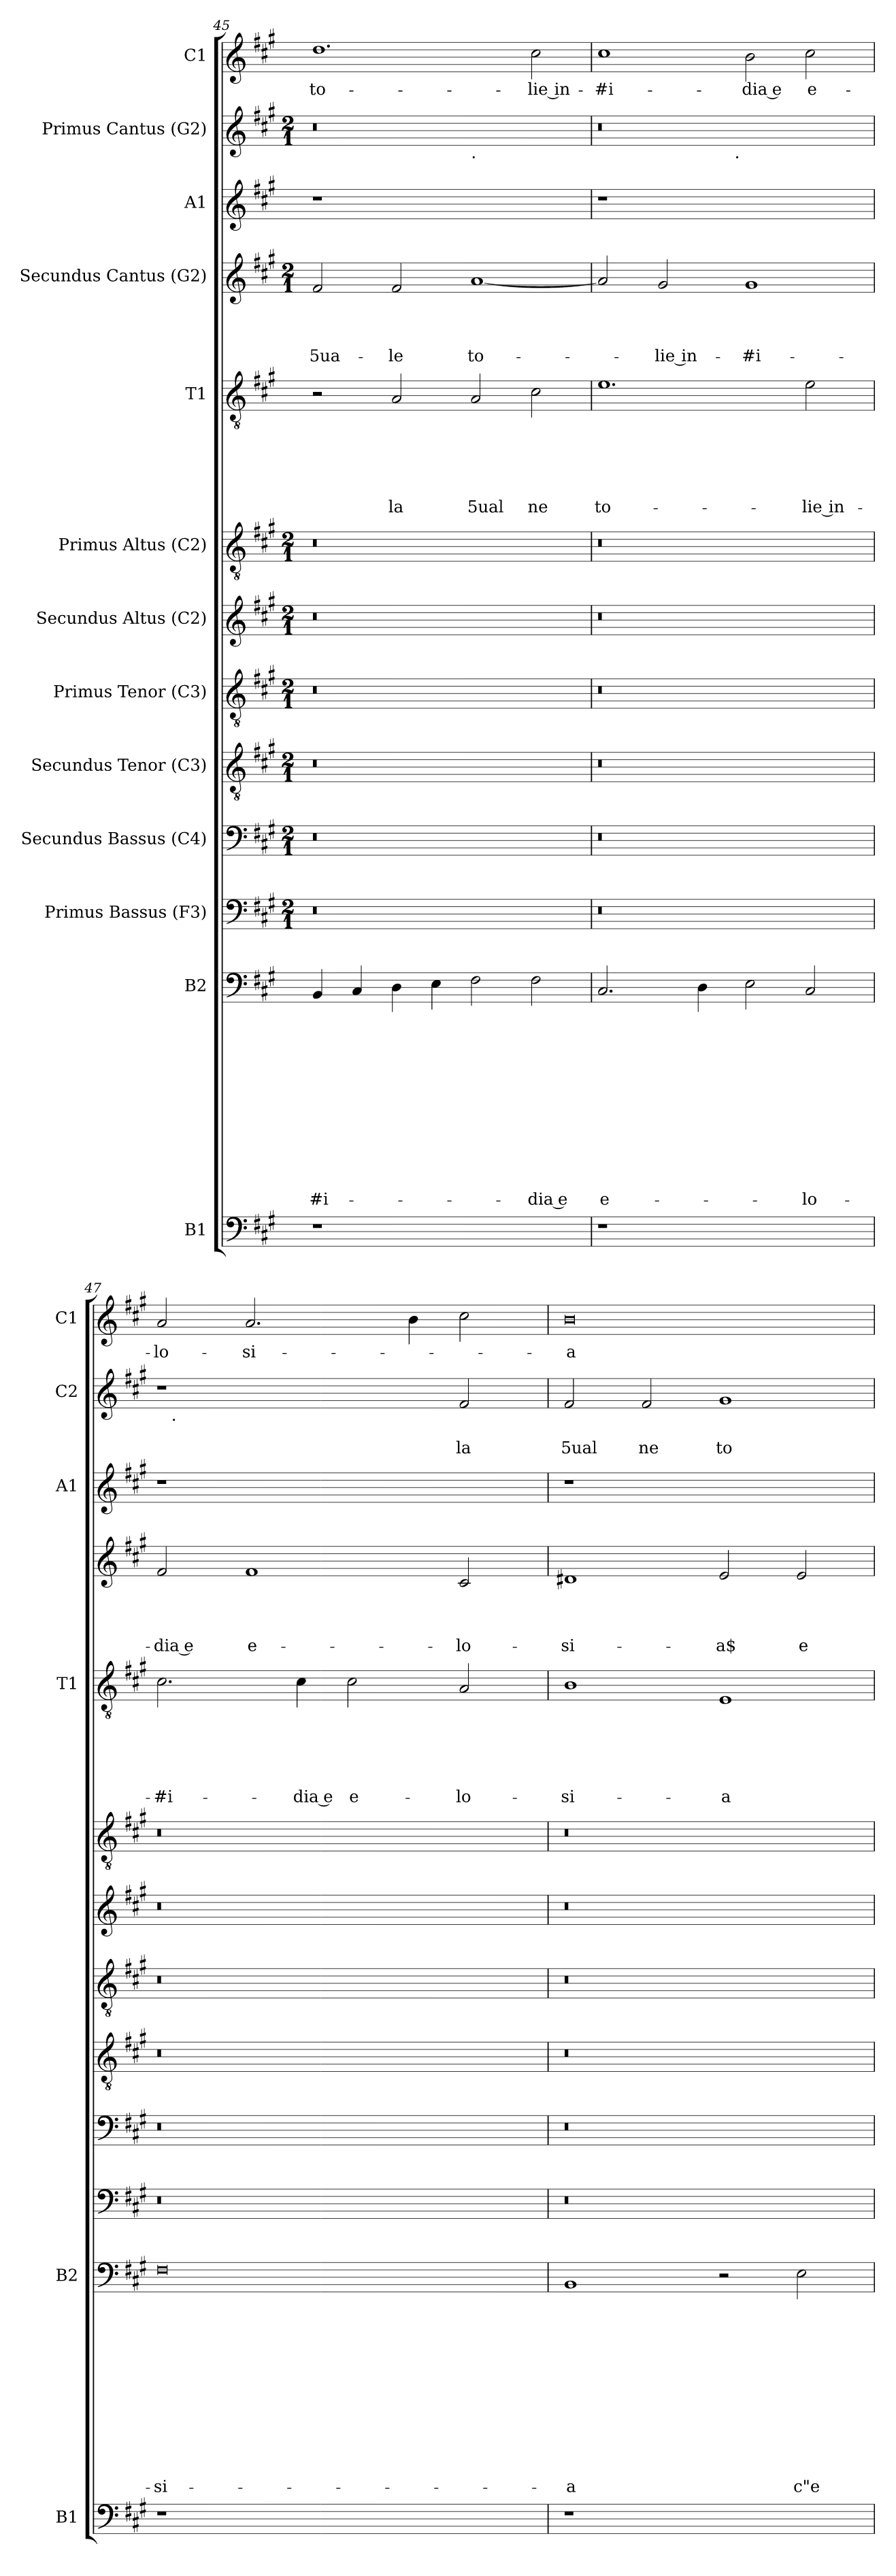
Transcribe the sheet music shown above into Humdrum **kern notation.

**kern	**kern	**text	**text	**text	**text	**text	**text	**text	**text	**text	**text	**text	**text	**kern	**kern	**kern	**kern	**kern	**kern	**kern	**text	**text	**text	**text	**text	**text	**kern	**text	**text	**text	**text	**kern	**kern	**text	**text	**kern	**text
*part13	*part12	*part12	*part12	*part12	*part12	*part12	*part12	*part12	*part12	*part12	*part12	*part12	*part12	*part11	*part10	*part9	*part8	*part7	*part6	*part5	*part5	*part5	*part5	*part5	*part5	*part5	*part4	*part4	*part4	*part4	*part4	*part3	*part2	*part2	*part2	*part1	*part1
*staff13	*staff12	*staff12	*staff12	*staff12	*staff12	*staff12	*staff12	*staff12	*staff12	*staff12	*staff12	*staff12	*staff12	*staff11	*staff10	*staff9	*staff8	*staff7	*staff6	*staff5	*staff5	*staff5	*staff5	*staff5	*staff5	*staff5	*staff4	*staff4	*staff4	*staff4	*staff4	*staff3	*staff2	*staff2	*staff2	*staff1	*staff1
*I"B1	*I"B2	*	*	*	*	*	*	*	*	*	*	*	*	*I"Primus Bassus (F3)	*I"Secundus Bassus (C4)	*I"Secundus Tenor (C3)	*I"Primus Tenor (C3)	*I"Secundus Altus (C2)	*I"Primus Altus (C2)	*I"T1	*	*	*	*	*	*	*I"Secundus Cantus (G2)	*	*	*	*	*I"A1	*I"Primus Cantus (G2)	*	*	*I"C1	*
*I'B1	*I'B2	*	*	*	*	*	*	*	*	*	*	*	*	*	*	*	*	*	*	*I'T1	*	*	*	*	*	*	*	*	*	*	*	*I'A1	*I'C2	*	*	*I'C1	*
*clefF4	*clefF4	*	*	*	*	*	*	*	*	*	*	*	*	*clefF4	*clefF4	*clefGv2	*clefGv2	*clefG2	*clefGv2	*clefGv2	*	*	*	*	*	*	*clefG2	*	*	*	*	*clefG2	*clefG2	*	*	*clefG2	*
*	*	*	*	*	*	*	*	*	*	*	*	*	*	*	*ITrd7c12	*	*	*	*	*	*	*	*	*	*	*	*	*	*	*	*	*	*	*	*	*	*
*k[f#c#g#]	*k[f#c#g#]	*	*	*	*	*	*	*	*	*	*	*	*	*k[f#c#g#]	*k[f#c#g#]	*k[f#c#g#]	*k[f#c#g#]	*k[f#c#g#]	*k[f#c#g#]	*k[f#c#g#]	*	*	*	*	*	*	*k[f#c#g#]	*	*	*	*	*k[f#c#g#]	*k[f#c#g#]	*	*	*k[f#c#g#]	*
*A:	*A:	*	*	*	*	*	*	*	*	*	*	*	*	*A:	*A:	*A:	*A:	*A:	*A:	*A:	*	*	*	*	*	*	*A:	*	*	*	*	*A:	*A:	*	*	*A:	*
*	*	*	*	*	*	*	*	*	*	*	*	*	*	*M2/1	*M2/1	*M2/1	*M2/1	*M2/1	*M2/1	*	*	*	*	*	*	*	*M2/1	*	*	*	*	*	*M2/1	*	*	*	*
=45	=45	=45	=45	=45	=45	=45	=45	=45	=45	=45	=45	=45	=45	=45	=45	=45	=45	=45	=45	=45	=45	=45	=45	=45	=45	=45	=45	=45	=45	=45	=45	=45	=45	=45	=45	=45	=45
!	!	!	!	!	!	!	!	!	!	!	!	!	!LO:LY:b	!	!	!	!	!	!	!	!	!	!	!	!	!	!	!	!	!	!LO:LY:b	!	!	!	!	!	!LO:LY:b
*	*	*	*	*	*	*	*	*	*	*	*	*	*	*	*	*	*	*	*	*	*	*	*	*	*	*	*	*	*	*	*	*	*^	*	*	*	*
1r	4BB/	.	.	.	.	.	.	.	.	.	.	.	-#i-	0r	0r	0r	0r	0r	0r	2r	.	.	.	.	.	.	2f#/	.	.	.	5ua-	1r	0r	1ryy	.	.	1.dd	to-
.	4C#/	.	.	.	.	.	.	.	.	.	.	.	.	.	.	.	.	.	.	.	.	.	.	.	.	.	.	.	.	.	.	.	.	.	.	.	.	.
!	!	!	!	!	!	!	!	!	!	!	!	!	!	!	!	!	!	!	!	!	!	!	!	!	!	!LO:LY:b	!	!	!	!	!LO:LY:b	!	!	!	!	!	!	!
.	4D\	.	.	.	.	.	.	.	.	.	.	.	.	.	.	.	.	.	.	2A/	.	.	.	.	.	la	2f#/	.	.	.	-le	.	.	.	.	.	.	.
.	4E\	.	.	.	.	.	.	.	.	.	.	.	.	.	.	.	.	.	.	.	.	.	.	.	.	.	.	.	.	.	.	.	.	.	.	.	.	.
!	!	!	!	!	!	!	!	!	!	!	!	!	!	!	!	!	!	!	!	!	!	!	!	!	!	!	!	!	!	!	!	!	!	!LO:TX:b:t=.	!	!	!	!
!	!	!	!	!	!	!	!	!	!	!	!	!	!	!	!	!	!	!	!	!	!	!	!	!	!	!LO:LY:b	!	!	!	!	!LO:LY:b	!	!	!	!	!	!	!
1ryy	2F#\	.	.	.	.	.	.	.	.	.	.	.	.	.	.	.	.	.	.	2A/	.	.	.	.	.	5ual	[<1a	.	.	.	to-	1ryy	.	1ryy	.	.	.	.
!	!	!	!	!	!	!	!	!	!	!	!	!	!LO:LY:b:rj	!	!	!	!	!	!	!	!	!	!	!	!	!LO:LY:b	!	!	!	!	!	!	!	!	!	!	!	!LO:LY:b:rj
.	2F#\	.	.	.	.	.	.	.	.	.	.	.	-dia e	.	.	.	.	.	.	2c#\	.	.	.	.	.	ne	.	.	.	.	.	.	.	.	.	.	2cc#\	-lie in-
=46	=46	=46	=46	=46	=46	=46	=46	=46	=46	=46	=46	=46	=46	=46	=46	=46	=46	=46	=46	=46	=46	=46	=46	=46	=46	=46	=46	=46	=46	=46	=46	=46	=46	=46	=46	=46	=46	=46
!	!	!	!	!	!	!	!	!	!	!	!	!	!LO:LY:b	!	!	!	!	!	!	!	!	!	!	!	!	!LO:LY:b	!	!	!	!	!	!	!	!	!	!	!	!LO:LY:b
1r	2.C#/	.	.	.	.	.	.	.	.	.	.	.	e-	0r	0r	0r	0r	0r	0r	1.e	.	.	.	.	.	to-	2a/]	.	.	.	.	1r	0r	2ryy	.	.	1cc#	-#i-
!	!	!	!	!	!	!	!	!	!	!	!	!	!	!	!	!	!	!	!	!	!	!	!	!	!	!	!	!	!	!	!LO:LY:b:rj	!	!	!	!	!	!	!
.	.	.	.	.	.	.	.	.	.	.	.	.	.	.	.	.	.	.	.	.	.	.	.	.	.	.	2g#/	.	.	.	-lie in-	.	.	4...ryy	.	.	.	.
.	4D\	.	.	.	.	.	.	.	.	.	.	.	.	.	.	.	.	.	.	.	.	.	.	.	.	.	.	.	.	.	.	.	.	.	.	.	.	.
!	!	!	!	!	!	!	!	!	!	!	!	!	!	!	!	!	!	!	!	!	!	!	!	!	!	!	!	!	!	!	!	!	!	!LO:TX:b:t=.	!	!	!	!
.	.	.	.	.	.	.	.	.	.	.	.	.	.	.	.	.	.	.	.	.	.	.	.	.	.	.	.	.	.	.	.	.	.	1ryy	.	.	.	.
!	!	!	!	!	!	!	!	!	!	!	!	!	!	!	!	!	!	!	!	!	!	!	!	!	!	!	!	!	!	!	!LO:LY:b	!	!	!	!	!	!	!LO:LY:b:rj
1ryy	2E\	.	.	.	.	.	.	.	.	.	.	.	.	.	.	.	.	.	.	.	.	.	.	.	.	.	1g#	.	.	.	-#i-	1ryy	.	.	.	.	2b\	-dia e
!	!	!	!	!	!	!	!	!	!	!	!	!	!LO:LY:b	!	!	!	!	!	!	!	!	!	!	!	!	!LO:LY:b:rj	!	!	!	!	!	!	!	!	!	!	!	!LO:LY:b
.	2C#/	.	.	.	.	.	.	.	.	.	.	.	-lo-	.	.	.	.	.	.	2e\	.	.	.	.	.	-lie in-	.	.	.	.	.	.	.	.	.	.	2cc#\	e-
.	.	.	.	.	.	.	.	.	.	.	.	.	.	.	.	.	.	.	.	.	.	.	.	.	.	.	.	.	.	.	.	.	.	32ryy	.	.	.	.
!!LO:LB:g=z
=47	=47	=47	=47	=47	=47	=47	=47	=47	=47	=47	=47	=47	=47	=47	=47	=47	=47	=47	=47	=47	=47	=47	=47	=47	=47	=47	=47	=47	=47	=47	=47	=47	=47	=47	=47	=47	=47	=47
!	!	!	!	!	!	!	!	!	!	!	!	!	!LO:LY:b:rj	!	!	!	!	!	!	!	!	!	!	!	!	!LO:LY:b	!	!	!	!	!LO:LY:b:rj	!	!	!	!	!	!	!LO:LY:b
1r	0F#	.	.	.	.	.	.	.	.	.	.	.	-si-	0r	0r	0r	0r	0r	0r	2.c#\	.	.	.	.	.	-#i-	2f#/	.	.	.	-dia e	1r	1r	32ryy	.	.	2a/	-lo-
!	!	!	!	!	!	!	!	!	!	!	!	!	!	!	!	!	!	!	!	!	!	!	!	!	!	!	!	!	!	!	!	!	!	!LO:TX:b:t=.	!	!	!	!
.	.	.	.	.	.	.	.	.	.	.	.	.	.	.	.	.	.	.	.	.	.	.	.	.	.	.	.	.	.	.	.	.	.	1ryy	.	.	.	.
!	!	!	!	!	!	!	!	!	!	!	!	!	!	!	!	!	!	!	!	!	!	!	!	!	!	!	!	!	!	!	!LO:LY:b	!	!	!	!	!	!	!LO:LY:b
.	.	.	.	.	.	.	.	.	.	.	.	.	.	.	.	.	.	.	.	.	.	.	.	.	.	.	1f#	.	.	.	e-	.	.	.	.	.	2.a/	-si-
!	!	!	!	!	!	!	!	!	!	!	!	!	!	!	!	!	!	!	!	!	!	!	!	!	!	!LO:LY:b:rj	!	!	!	!	!	!	!	!	!	!	!	!
.	.	.	.	.	.	.	.	.	.	.	.	.	.	.	.	.	.	.	.	4c#\	.	.	.	.	.	-dia e	.	.	.	.	.	.	.	.	.	.	.	.
!	!	!	!	!	!	!	!	!	!	!	!	!	!	!	!	!	!	!	!	!	!	!	!	!	!	!LO:LY:b	!	!	!	!	!	!	!	!	!	!	!	!
1ryy	.	.	.	.	.	.	.	.	.	.	.	.	.	.	.	.	.	.	.	2c#\	.	.	.	.	.	e-	.	.	.	.	.	1ryy	2ryy	.	.	.	.	.
.	.	.	.	.	.	.	.	.	.	.	.	.	.	.	.	.	.	.	.	.	.	.	.	.	.	.	.	.	.	.	.	.	.	2ryy	.	.	.	.
.	.	.	.	.	.	.	.	.	.	.	.	.	.	.	.	.	.	.	.	.	.	.	.	.	.	.	.	.	.	.	.	.	.	.	.	.	4b\	.
!	!	!	!	!	!	!	!	!	!	!	!	!	!	!	!	!	!	!	!	!	!	!	!	!	!	!LO:LY:b	!	!	!	!	!LO:LY:b	!	!	!	!	!LO:LY:b	!	!
.	.	.	.	.	.	.	.	.	.	.	.	.	.	.	.	.	.	.	.	2A/	.	.	.	.	.	-lo-	2c#/	.	.	.	-lo-	.	2f#/	.	.	la	2cc#\	.
.	.	.	.	.	.	.	.	.	.	.	.	.	.	.	.	.	.	.	.	.	.	.	.	.	.	.	.	.	.	.	.	.	.	4...ryy	.	.	.	.
=48	=48	=48	=48	=48	=48	=48	=48	=48	=48	=48	=48	=48	=48	=48	=48	=48	=48	=48	=48	=48	=48	=48	=48	=48	=48	=48	=48	=48	=48	=48	=48	=48	=48	=48	=48	=48	=48	=48
!	!	!	!	!	!	!	!	!	!	!	!	!	!LO:LY:b:rj	!	!	!	!	!	!	!	!	!	!	!	!	!LO:LY:b	!	!	!	!	!LO:LY:b	!	!	!	!	!LO:LY:b	!	!LO:LY:b:rj
*	*	*	*	*	*	*	*	*	*	*	*	*	*	*	*	*	*	*	*	*	*	*	*	*	*	*	*	*	*	*	*	*	*v	*v	*	*	*	*
1r	1BB	.	.	.	.	.	.	.	.	.	.	.	-a	0r	0r	0r	0r	0r	0r	1B	.	.	.	.	.	-si-	1d#X	.	.	.	-si-	1r	2f#/	.	5ual	0b	-a
!	!	!	!	!	!	!	!	!	!	!	!	!	!	!	!	!	!	!	!	!	!	!	!	!	!	!	!	!	!	!	!	!	!	!	!LO:LY:b	!	!
.	.	.	.	.	.	.	.	.	.	.	.	.	.	.	.	.	.	.	.	.	.	.	.	.	.	.	.	.	.	.	.	.	2f#/	.	ne	.	.
!	!	!	!	!	!	!	!	!	!	!	!	!	!	!	!	!	!	!	!	!	!	!	!	!	!	!LO:LY:b:rj	!	!	!	!	!LO:LY:b	!	!	!	!LO:LY:b	!	!
1ryy	2r	.	.	.	.	.	.	.	.	.	.	.	.	.	.	.	.	.	.	1E	.	.	.	.	.	-a	2e/	.	.	.	-a$	1ryy	1g#	.	to-	.	.
!	!	!	!	!	!	!	!	!	!	!	!	!	!LO:LY:b	!	!	!	!	!	!	!	!	!	!	!	!	!	!	!	!	!	!LO:LY:b	!	!	!	!	!	!
.	2E\	.	.	.	.	.	.	.	.	.	.	.	c"e	.	.	.	.	.	.	.	.	.	.	.	.	.	2e/	.	.	.	e-	.	.	.	.	.	.
=	=	=	=	=	=	=	=	=	=	=	=	=	=	=	=	=	=	=	=	=	=	=	=	=	=	=	=	=	=	=	=	=	=	=	=	=	=
*-	*-	*-	*-	*-	*-	*-	*-	*-	*-	*-	*-	*-	*-	*-	*-	*-	*-	*-	*-	*-	*-	*-	*-	*-	*-	*-	*-	*-	*-	*-	*-	*-	*-	*-	*-	*-	*-
